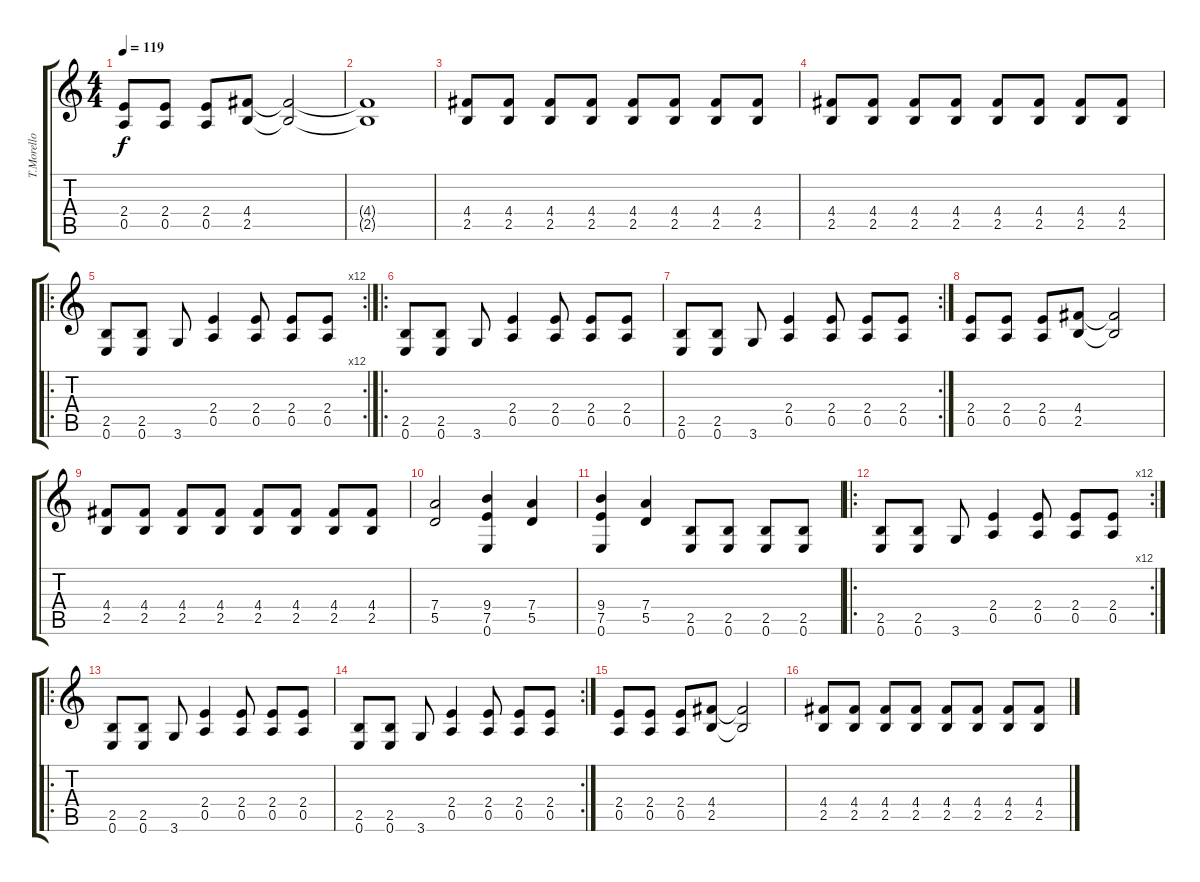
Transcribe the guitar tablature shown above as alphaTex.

\track ("T.Morello" "T.Morello") {instrument distortionguitar}
\staff {score tabs}
\tuning (E4 B3 G3 D3 A2 E2) {hide}
\ts (4 4)
\tempo 119
\clef g2
\ks c
(2.4 0.5).8{dy f instrument distortionguitar} (2.4 0.5).8 (2.4 0.5).8 (4.4 2.5).8 (4.4{t} 2.5{t}).2 |
(4.4{t} 2.5{t}).1 |
(4.4 2.5).8{instrument electricguitarmuted} (4.4 2.5).8 (4.4 2.5).8 (4.4 2.5).8 (4.4 2.5).8 (4.4 2.5).8 (4.4 2.5).8 (4.4 2.5).8 |
(4.4 2.5).8 (4.4 2.5).8 (4.4 2.5).8 (4.4 2.5).8 (4.4 2.5).8 (4.4 2.5).8 (4.4 2.5).8 (4.4 2.5).8 |
\ro
\rc 12
(2.5 0.6).8{instrument distortionguitar} (2.5 0.6).8 3.6.8 (2.4 0.5).4 (2.4 0.5).8 (2.4 0.5).8 (2.4 0.5).8 |
\ro
(2.5 0.6).8 (2.5 0.6).8 3.6.8 (2.4 0.5).4 (2.4 0.5).8 (2.4 0.5).8 (2.4 0.5).8 |
\rc 2
(2.5 0.6).8 (2.5 0.6).8 3.6.8 (2.4 0.5).4 (2.4 0.5).8 (2.4 0.5).8 (2.4 0.5).8 |
(2.4 0.5).8 (2.4 0.5).8 (2.4 0.5).8 (4.4 2.5).8 (4.4{t} 2.5{t}).2 |
(4.4 2.5).8{instrument electricguitarmuted} (4.4 2.5).8 (4.4 2.5).8 (4.4 2.5).8 (4.4 2.5).8 (4.4 2.5).8 (4.4 2.5).8 (4.4 2.5).8 |
(7.4 5.5).2{instrument distortionguitar} (9.4 7.5 0.6).4 (7.4 5.5).4 |
(9.4 7.5 0.6).4 (7.4 5.5).4 (2.5 0.6).8{instrument electricguitarmuted} (2.5 0.6).8 (2.5 0.6).8 (2.5 0.6).8 |
\ro
\rc 12
(2.5 0.6).8{instrument distortionguitar} (2.5 0.6).8 3.6.8 (2.4 0.5).4 (2.4 0.5).8 (2.4 0.5).8 (2.4 0.5).8 |
\ro
(2.5 0.6).8 (2.5 0.6).8 3.6.8 (2.4 0.5).4 (2.4 0.5).8 (2.4 0.5).8 (2.4 0.5).8 |
\rc 2
(2.5 0.6).8 (2.5 0.6).8 3.6.8 (2.4 0.5).4 (2.4 0.5).8 (2.4 0.5).8 (2.4 0.5).8 |
(2.4 0.5).8 (2.4 0.5).8 (2.4 0.5).8 (4.4 2.5).8 (4.4{t} 2.5{t}).2 |
(4.4 2.5).8{instrument electricguitarmuted} (4.4 2.5).8 (4.4 2.5).8 (4.4 2.5).8 (4.4 2.5).8 (4.4 2.5).8 (4.4 2.5).8 (4.4 2.5).8
